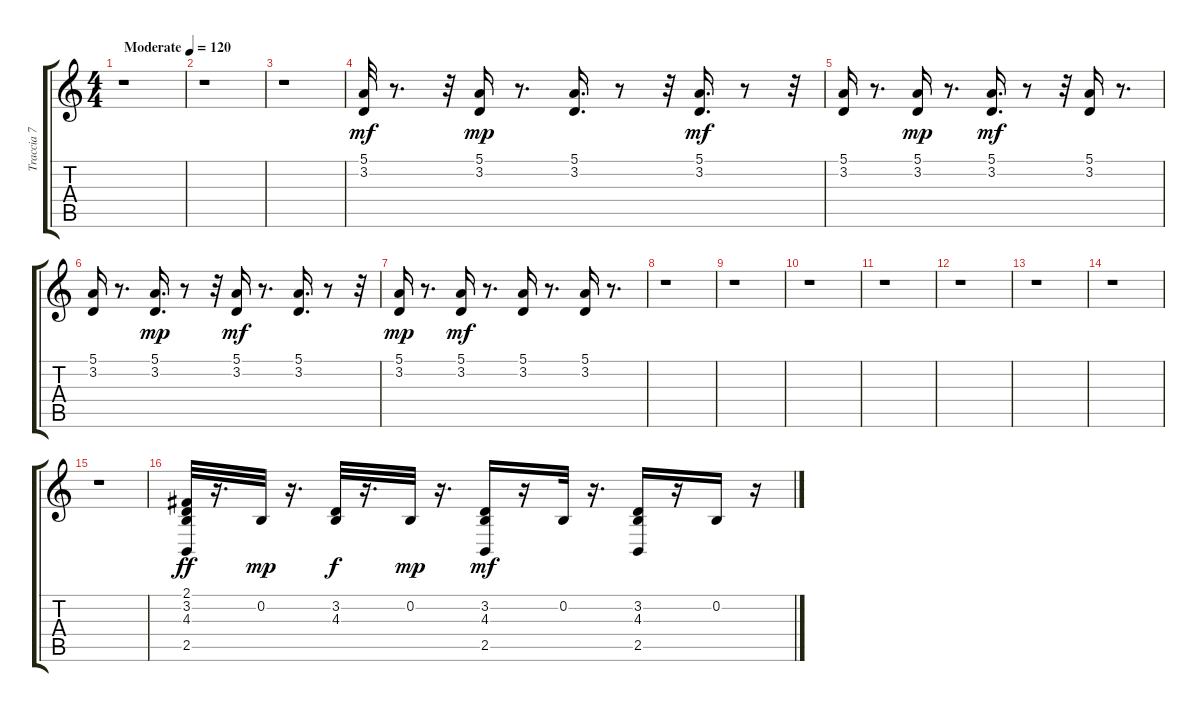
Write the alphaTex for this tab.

\track ("Traccia 7" "Traccia 7") {instrument synthvoice}
\staff {score tabs}
\tuning (E4 B3 G3 D3 A2 E2) {hide}
\ts (4 4)
\tempo (120 "Moderate")
\clef g2
\ks c
r.1{dy mf instrument synthvoice} |
r.1 |
r.1 |
(5.1 3.2).32 r.8{d} r.32 (5.1 3.2).16{dy mp} r.8{d} (5.1 3.2).16{d} r.8 r.32 (5.1 3.2).16{d dy mf} r.8 r.32 |
(5.1 3.2).16 r.8{d} (5.1 3.2).16{dy mp} r.8{d} (5.1 3.2).16{d dy mf} r.8 r.32 (5.1 3.2).16 r.8{d} |
(5.1 3.2).16 r.8{d} (5.1 3.2).16{d dy mp} r.8 r.32 (5.1 3.2).16{dy mf} r.8{d} (5.1 3.2).16{d} r.8 r.32 |
(5.1 3.2).16{dy mp} r.8{d} (5.1 3.2).16{dy mf} r.8{d} (5.1 3.2).16 r.8{d} (5.1 3.2).16 r.8{d} |
r.1 |
r.1 |
r.1 |
r.1 |
r.1 |
r.1 |
r.1 |
r.1 |
(2.1 3.2 4.3 2.5).32{dy ff instrument acousticguitarsteel} r.16{d} 0.2.32{dy mp} r.16{d} (3.2 4.3).32{dy f} r.16{d} 0.2.32{dy mp} r.16{d} (3.2 4.3 2.5).16{dy mf} r.16 0.2.32 r.16{d} (3.2 4.3 2.5).16 r.16 0.2.16 r.16
